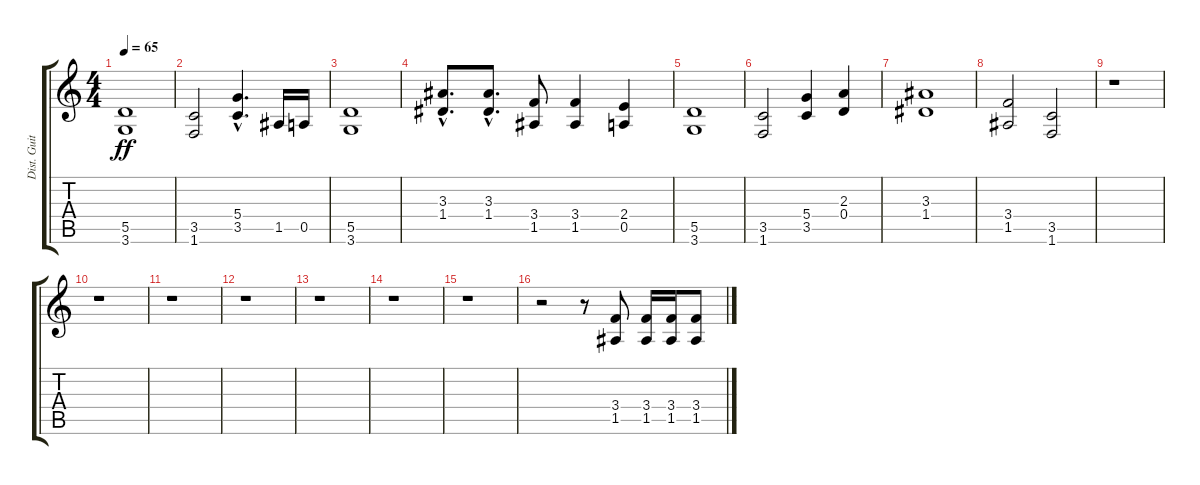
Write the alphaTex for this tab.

\track ("Dist. Guitar" "Dist. Guit") {instrument distortionguitar}
\staff {score tabs}
\tuning (E4 B3 G3 D3 A2 E2) {hide}
\ts (4 4)
\tempo 65
\clef g2
\ks c
(5.5 3.6).1{dy ff} |
(3.5 1.6).2 (5.4{hac} 3.5{hac}).4{d} 1.5.16 0.5.16 |
(5.5 3.6).1 |
(3.3{hac} 1.4{hac}).8{d} (3.3{hac} 1.4{hac}).8{d} (3.4 1.5).8 (3.4 1.5).4 (2.4 0.5).4 |
(5.5 3.6).1 |
(3.5 1.6).2 (5.4 3.5).4 (2.3 0.4).4 |
(3.3 1.4).1 |
(3.4 1.5).2 (3.5 1.6).2 |
r.1 |
r.1 |
r.1 |
r.1 |
r.1 |
r.1 |
r.1 |
r.2 r.8 (3.4 1.5).8 (3.4 1.5).16 (3.4 1.5).16 (3.4 1.5).8
